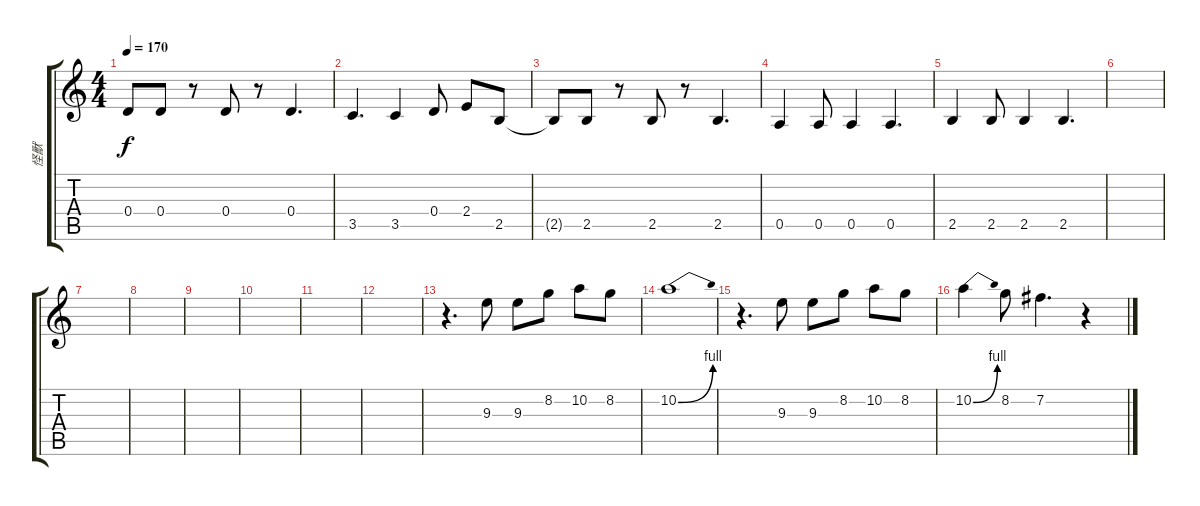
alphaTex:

\track ("怪獸" "怪獸") {instrument overdrivenguitar}
\staff {score tabs}
\tuning (E4 B3 G3 D3 A2 E2) {hide}
\ts (4 4)
\tempo 170
\clef g2
\ks c
0.4{t}.8{dy f} 0.4.8 r.8 0.4.8 r.8 0.4.4{d} |
3.5.4{d} 3.5.4 0.4.8 2.4.8 2.5.8 |
2.5{t}.8 2.5.8 r.8 2.5.8 r.8 2.5.4{d} |
0.5.4 0.5.8 0.5.4 0.5.4{d} |
2.5.4 2.5.8 2.5.4 2.5.4{d} |
|
|
|
|
|
|
|
r.4{d} 9.3.8 9.3.8 8.2.8 10.2.8 8.2.8 |
10.2{be (bend 0 0 60 4)}.1 |
r.4{d} 9.3.8 9.3.8 8.2.8 10.2.8 8.2.8 |
10.2{be (bend 0 0 60 4)}.4 8.2.8 7.2.4{d} r.4
